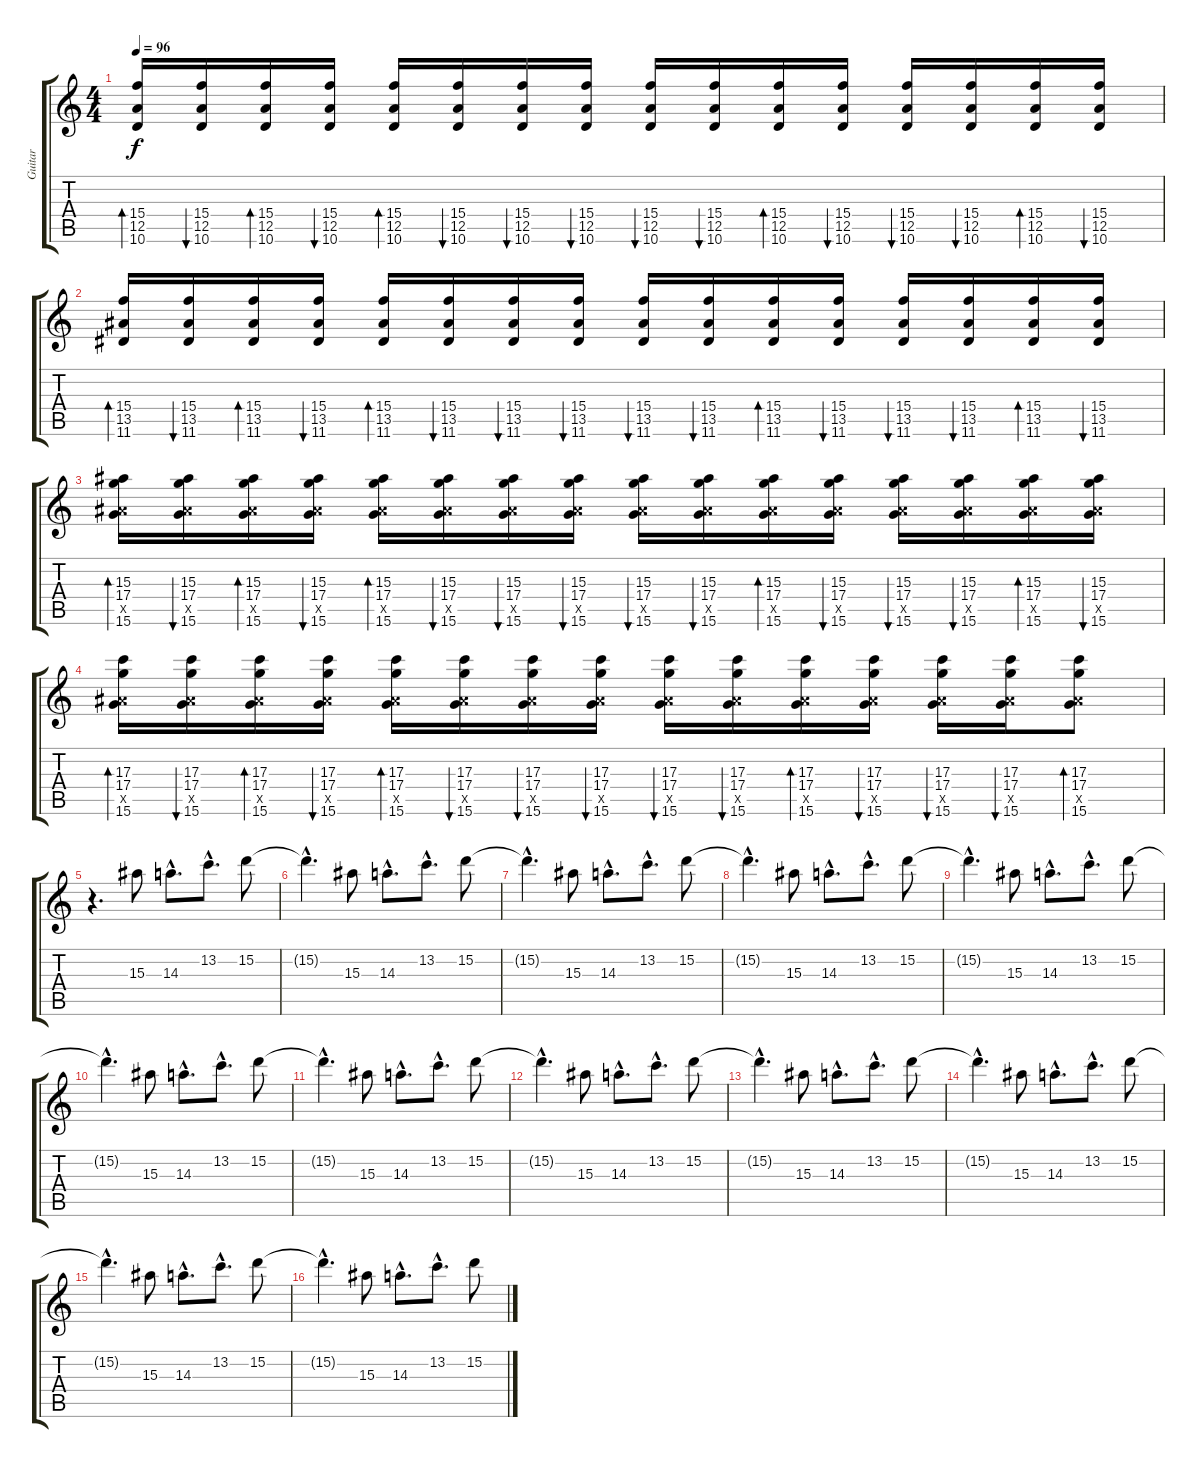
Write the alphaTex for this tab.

\track ("Guitar" "Guitar") {instrument electricguitarclean}
\staff {score tabs}
\tuning (E4 B3 G3 D3 A2 E2) {hide}
\ts (4 4)
\tempo 96
\clef g2
\ks c
(15.4 12.5 10.6).16{bd 60 dy f} (15.4 12.5 10.6).16{bu 60} (15.4 12.5 10.6).16{bd 60} (15.4 12.5 10.6).16{bu 60} (15.4 12.5 10.6).16{bd 60} (15.4 12.5 10.6).16{bu 60} (15.4 12.5 10.6).16{bu 60} (15.4 12.5 10.6).16{bu 60} (15.4 12.5 10.6).16{bu 60} (15.4 12.5 10.6).16{bu 60} (15.4 12.5 10.6).16{bd 60} (15.4 12.5 10.6).16{bu 60} (15.4 12.5 10.6).16{bu 60} (15.4 12.5 10.6).16{bu 60} (15.4 12.5 10.6).16{bd 60} (15.4 12.5 10.6).16{bu 60} |
(15.4 13.5 11.6).16{bd 60} (15.4 13.5 11.6).16{bu 60} (15.4 13.5 11.6).16{bd 60} (15.4 13.5 11.6).16{bu 60} (15.4 13.5 11.6).16{bd 60} (15.4 13.5 11.6).16{bu 60} (15.4 13.5 11.6).16{bu 60} (15.4 13.5 11.6).16{bu 60} (15.4 13.5 11.6).16{bu 60} (15.4 13.5 11.6).16{bu 60} (15.4 13.5 11.6).16{bd 60} (15.4 13.5 11.6).16{bu 60} (15.4 13.5 11.6).16{bu 60} (15.4 13.5 11.6).16{bu 60} (15.4 13.5 11.6).16{bd 60} (15.4 13.5 11.6).16{bu 60} |
(15.3 17.4 13.5{x} 15.6).16{bd 60} (15.3 17.4 13.5{x} 15.6).16{bu 60} (15.3 17.4 13.5{x} 15.6).16{bd 60} (15.3 17.4 13.5{x} 15.6).16{bu 60} (15.3 17.4 13.5{x} 15.6).16{bd 60} (15.3 17.4 13.5{x} 15.6).16{bu 60} (15.3 17.4 13.5{x} 15.6).16{bu 60} (15.3 17.4 13.5{x} 15.6).16{bu 60} (15.3 17.4 13.5{x} 15.6).16{bu 60} (15.3 17.4 13.5{x} 15.6).16{bu 60} (15.3 17.4 13.5{x} 15.6).16{bd 60} (15.3 17.4 13.5{x} 15.6).16{bu 60} (15.3 17.4 13.5{x} 15.6).16{bu 60} (15.3 17.4 13.5{x} 15.6).16{bu 60} (15.3 17.4 13.5{x} 15.6).16{bd 60} (15.3 17.4 13.5{x} 15.6).16{bu 60} |
(17.3 17.4 13.5{x} 15.6).16{bd 60} (17.3 17.4 13.5{x} 15.6).16{bu 60} (17.3 17.4 13.5{x} 15.6).16{bd 60} (17.3 17.4 13.5{x} 15.6).16{bu 60} (17.3 17.4 13.5{x} 15.6).16{bd 60} (17.3 17.4 13.5{x} 15.6).16{bu 60} (17.3 17.4 13.5{x} 15.6).16{bu 60} (17.3 17.4 13.5{x} 15.6).16{bu 60} (17.3 17.4 13.5{x} 15.6).16{bu 60} (17.3 17.4 13.5{x} 15.6).16{bu 60} (17.3 17.4 13.5{x} 15.6).16{bd 60} (17.3 17.4 13.5{x} 15.6).16{bu 60} (17.3 17.4 13.5{x} 15.6).16{bu 60} (17.3 17.4 13.5{x} 15.6).16{bu 60} (17.3 17.4 13.5{x} 15.6).8{bd 60} |
r.4{d instrument electricguitarclean} 15.3.8 14.3{hac}.8{d} 13.2{hac}.8{d} 15.2.8 |
15.2{hac t}.4{d} 15.3.8 14.3{hac}.8{d} 13.2{hac}.8{d} 15.2.8 |
15.2{hac t}.4{d} 15.3.8 14.3{hac}.8{d} 13.2{hac}.8{d} 15.2.8 |
15.2{hac t}.4{d} 15.3.8 14.3{hac}.8{d} 13.2{hac}.8{d} 15.2.8 |
15.2{hac t}.4{d} 15.3.8 14.3{hac}.8{d} 13.2{hac}.8{d} 15.2.8 |
15.2{hac t}.4{d} 15.3.8 14.3{hac}.8{d} 13.2{hac}.8{d} 15.2.8 |
15.2{hac t}.4{d} 15.3.8 14.3{hac}.8{d} 13.2{hac}.8{d} 15.2.8 |
15.2{hac t}.4{d} 15.3.8 14.3{hac}.8{d} 13.2{hac}.8{d} 15.2.8 |
15.2{hac t}.4{d} 15.3.8 14.3{hac}.8{d} 13.2{hac}.8{d} 15.2.8 |
15.2{hac t}.4{d} 15.3.8 14.3{hac}.8{d} 13.2{hac}.8{d} 15.2.8 |
15.2{hac t}.4{d} 15.3.8 14.3{hac}.8{d} 13.2{hac}.8{d} 15.2.8 |
15.2{hac t}.4{d} 15.3.8 14.3{hac}.8{d} 13.2{hac}.8{d} 15.2.8
